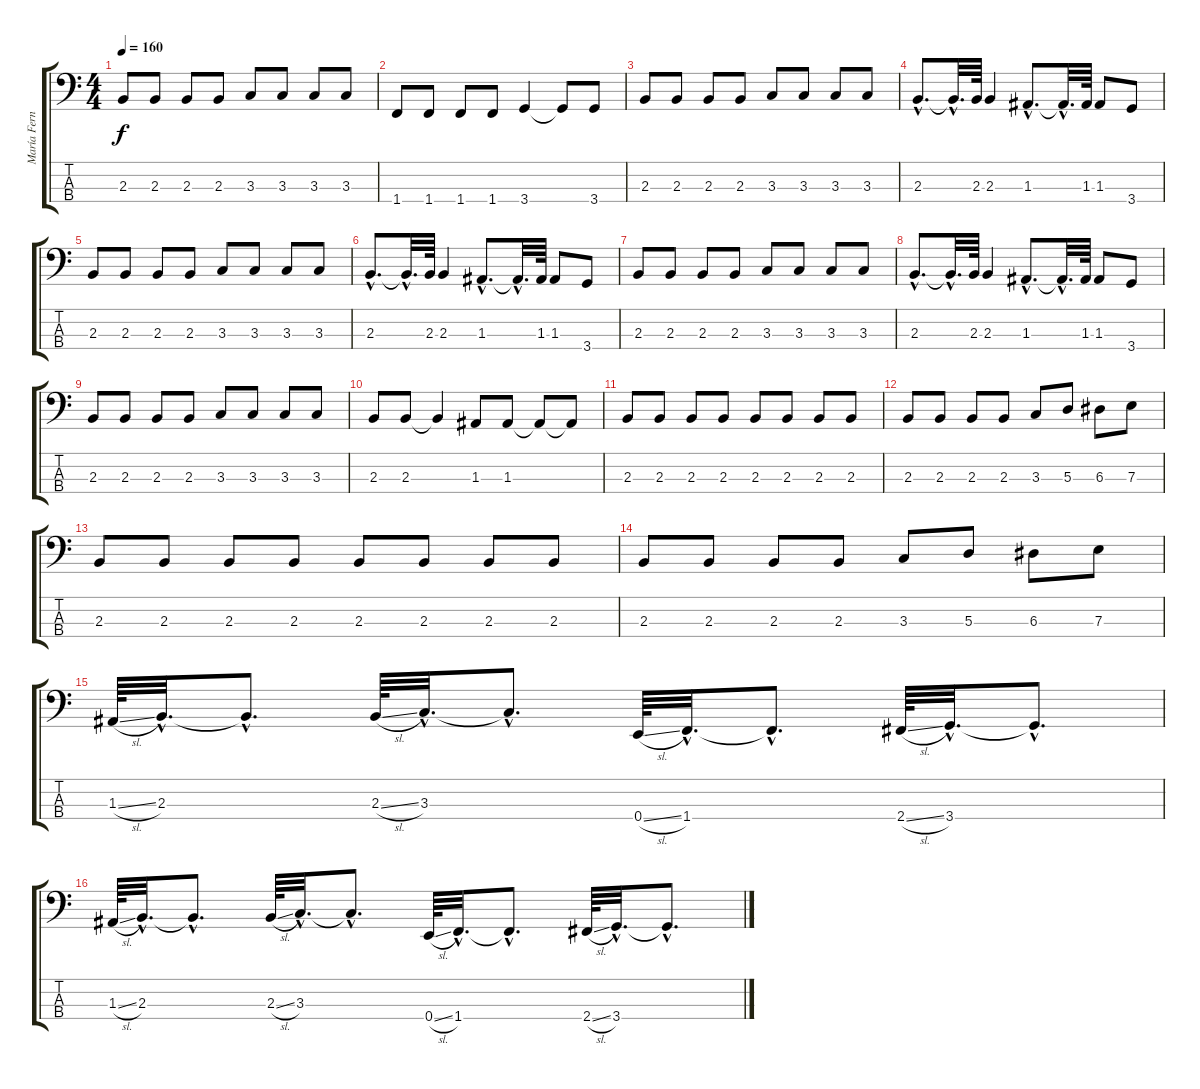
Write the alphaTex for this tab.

\track ("María Fernanda Aldana (Bajo)" "María Fern") {instrument electricbassfinger}
\staff {score tabs}
\tuning (G2 D2 A1 E1) {hide}
\ts (4 4)
\tempo 160
\clef f4
\ks c
2.3.8{dy f} 2.3.8 2.3.8 2.3.8 3.3.8 3.3.8 3.3.8 3.3.8 |
1.4.8 1.4.8 1.4.8 1.4.8 3.4.4 3.4{t}.8 3.4.8 |
2.3.8 2.3.8 2.3.8 2.3.8 3.3.8 3.3.8 3.3.8 3.3.8 |
2.3{hac}.8{d} 2.3{hac t}.32{d} 2.3.64 2.3.4 1.3{hac}.8{d} 1.3{hac t}.32{d} 1.3.64 1.3.8 3.4.8 |
2.3.8 2.3.8 2.3.8 2.3.8 3.3.8 3.3.8 3.3.8 3.3.8 |
2.3{hac}.8{d} 2.3{hac t}.32{d} 2.3.64 2.3.4 1.3{hac}.8{d} 1.3{hac t}.32{d} 1.3.64 1.3.8 3.4.8 |
2.3.8 2.3.8 2.3.8 2.3.8 3.3.8 3.3.8 3.3.8 3.3.8 |
2.3{hac}.8{d} 2.3{hac t}.32{d} 2.3.64 2.3.4 1.3{hac}.8{d} 1.3{hac t}.32{d} 1.3.64 1.3.8 3.4.8 |
2.3.8 2.3.8 2.3.8 2.3.8 3.3.8 3.3.8 3.3.8 3.3.8 |
2.3.8 2.3.8 2.3{t}.4 1.3.8 1.3.8 1.3{t}.8 1.3{t}.8 |
2.3.8 2.3.8 2.3.8 2.3.8 2.3.8 2.3.8 2.3.8 2.3.8 |
2.3.8 2.3.8 2.3.8 2.3.8 3.3.8 5.3.8 6.3.8 7.3.8 |
2.3.8 2.3.8 2.3.8 2.3.8 2.3.8 2.3.8 2.3.8 2.3.8 |
2.3.8 2.3.8 2.3.8 2.3.8 3.3.8 5.3.8 6.3.8 7.3.8 |
1.3{sl}.64 2.3{hac}.32{d} 2.3{hac t}.8{d} 2.3{sl}.64 3.3{hac}.32{d} 3.3{hac t}.8{d} 0.4{sl}.64 1.4{hac}.32{d} 1.4{hac t}.8{d} 2.4{sl}.64 3.4{hac}.32{d} 3.4{hac t}.8{d} |
1.3{sl}.64 2.3{hac}.32{d} 2.3{hac t}.8{d} 2.3{sl}.64 3.3{hac}.32{d} 3.3{hac t}.8{d} 0.4{sl}.64 1.4{hac}.32{d} 1.4{hac t}.8{d} 2.4{sl}.64 3.4{hac}.32{d} 3.4{hac t}.8{d}
